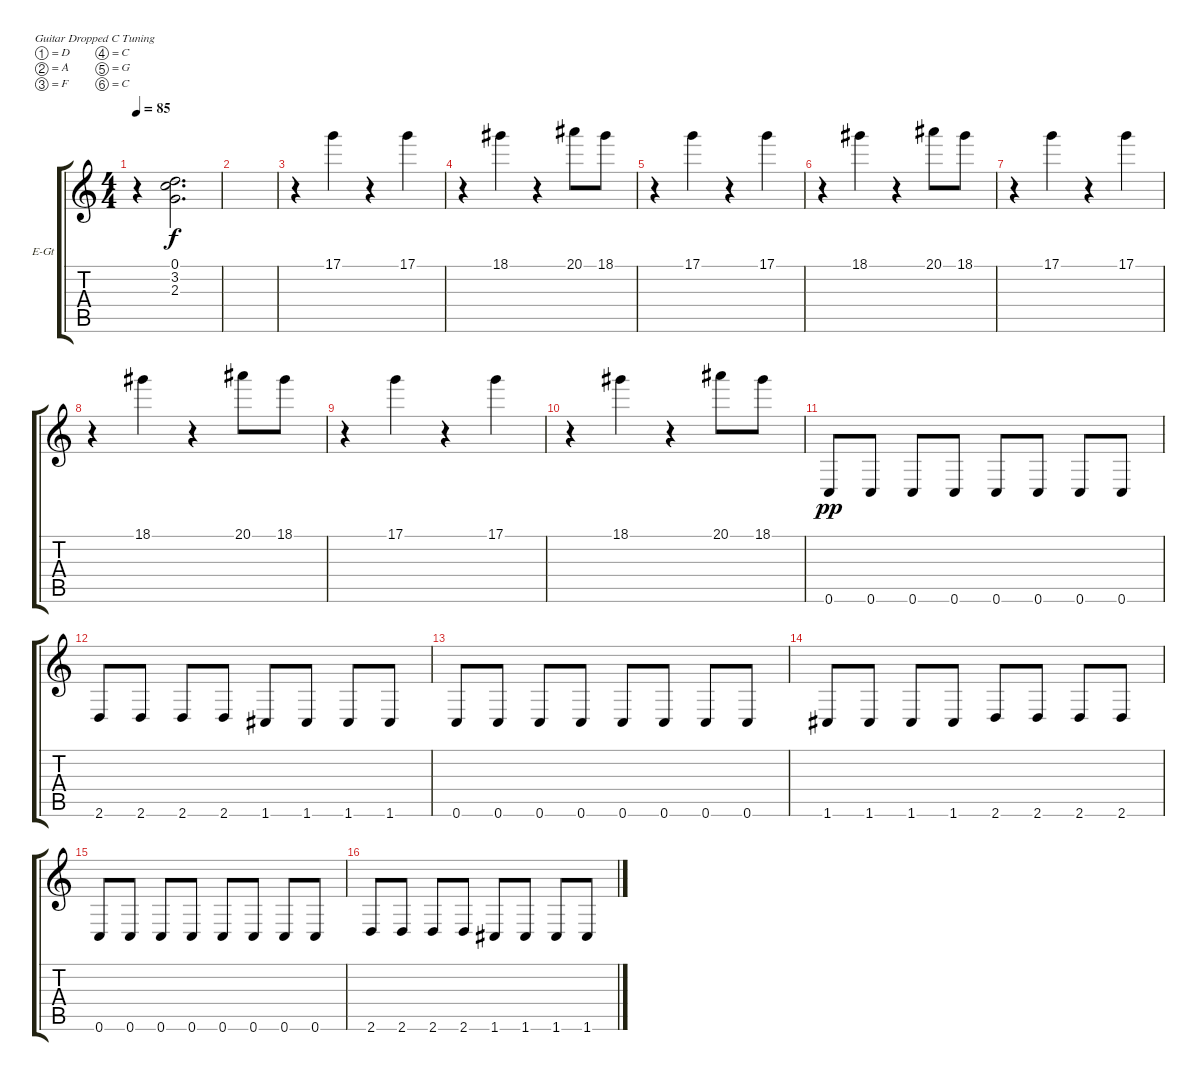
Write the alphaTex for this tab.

\defaultSystemsLayout 4
\bracketExtendMode groupsimilarinstruments
\firstSystemTrackNameOrientation horizontal
\otherSystemsTrackNameOrientation horizontal
\track ("Adam Gontier" "E-Gt") {instrument distortionguitar}
\staff {score tabs}
\tuning (D4 A3 F3 C3 G2 C2)
\ts (4 4)
\tempo 85
\clef g2
\scale
0.333333
\ks c
r.4{dy f} (0.1 3.2 2.3).2{d} |
\scale
0.333333 |
\scale
0.333333 r.4 17.1.4 r.4 17.1.4 |
\scale
0.333333 r.4 18.1.4 r.4 20.1.8 18.1.8 |
\scale
0.333333 r.4 17.1.4 r.4 17.1.4 |
\scale
0.333333 r.4 18.1.4 r.4 20.1.8 18.1.8 |
\scale
0.333333 r.4 17.1.4 r.4 17.1.4 |
\scale
0.333333 r.4 18.1.4 r.4 20.1.8 18.1.8 |
\scale
0.333333 r.4 17.1.4 r.4 17.1.4 |
\scale
0.333333 r.4 18.1.4 r.4 20.1.8 18.1.8 |
\scale
0.333333 0.6.8{dy pp} 0.6.8 0.6.8 0.6.8 0.6.8 0.6.8 0.6.8 0.6.8 |
\scale
0.333333 2.6.8 2.6.8 2.6.8 2.6.8 1.6.8 1.6.8 1.6.8 1.6.8 |
\scale
0.333333 0.6.8 0.6.8 0.6.8 0.6.8 0.6.8 0.6.8 0.6.8 0.6.8 |
\scale
0.333333 1.6.8 1.6.8 1.6.8 1.6.8 2.6.8 2.6.8 2.6.8 2.6.8 |
\scale
0.333333 0.6.8 0.6.8 0.6.8 0.6.8 0.6.8 0.6.8 0.6.8 0.6.8 |
\scale
0.333333 2.6.8 2.6.8 2.6.8 2.6.8 1.6.8 1.6.8 1.6.8 1.6.8
